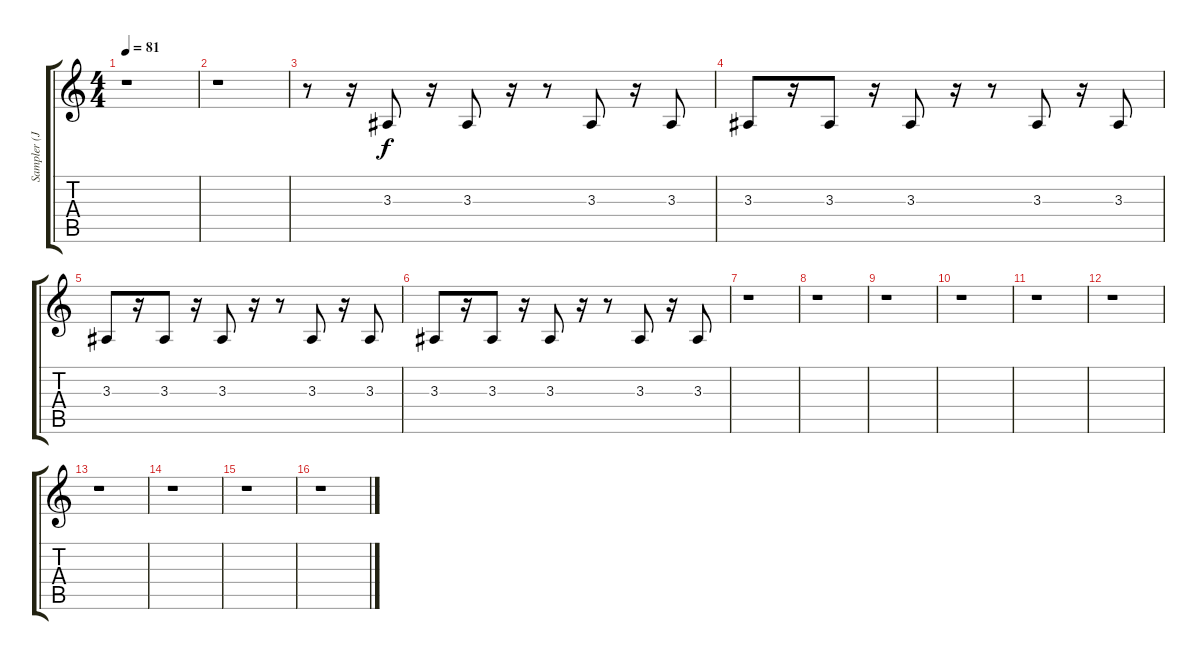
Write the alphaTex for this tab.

\track ("Sampler (Joseph Hahn)" "Sampler (J") {instrument lead5charang}
\staff {score tabs}
\tuning (E4 B3 G3 D3 A2 E2) {hide}
\ts (4 4)
\tempo 81
\clef g2
\ks c
r.1{dy f} |
r.1 |
r.8 r.16 3.3.8 r.16 3.3.8 r.16 r.8 3.3.8 r.16 3.3.8 |
3.3.8 r.16 3.3.8 r.16 3.3.8 r.16 r.8 3.3.8 r.16 3.3.8 |
3.3.8 r.16 3.3.8 r.16 3.3.8 r.16 r.8 3.3.8 r.16 3.3.8 |
3.3.8 r.16 3.3.8 r.16 3.3.8 r.16 r.8 3.3.8 r.16 3.3.8 |
r.1 |
r.1 |
r.1 |
r.1 |
r.1 |
r.1 |
r.1 |
r.1 |
r.1 |
r.1
